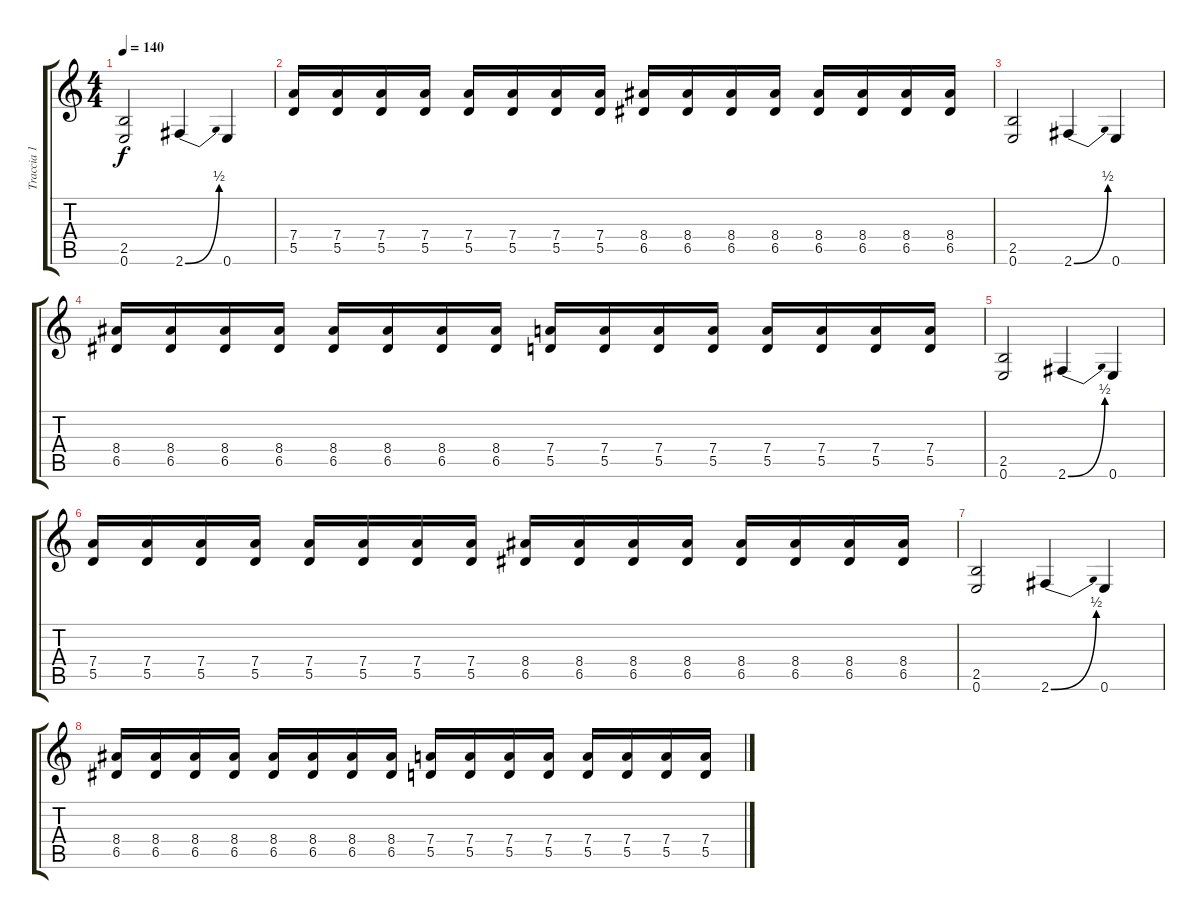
\track ("Traccia 1" "Traccia 1") {instrument distortionguitar}
\staff {score tabs}
\tuning (E4 B3 G3 D3 A2 E2) {hide}
\ts (4 4)
\tempo 140
\clef g2
\ks c
(2.5 0.6).2{dy f} 2.6{be (bend 0 0 60 2)}.4 0.6.4 |
(7.4 5.5).16 (7.4 5.5).16 (7.4 5.5).16 (7.4 5.5).16 (7.4 5.5).16 (7.4 5.5).16 (7.4 5.5).16 (7.4 5.5).16 (8.4 6.5).16 (8.4 6.5).16 (8.4 6.5).16 (8.4 6.5).16 (8.4 6.5).16 (8.4 6.5).16 (8.4 6.5).16 (8.4 6.5).16 |
(2.5 0.6).2 2.6{be (bend 0 0 60 2)}.4 0.6.4 |
(8.4 6.5).16 (8.4 6.5).16 (8.4 6.5).16 (8.4 6.5).16 (8.4 6.5).16 (8.4 6.5).16 (8.4 6.5).16 (8.4 6.5).16 (7.4 5.5).16 (7.4 5.5).16 (7.4 5.5).16 (7.4 5.5).16 (7.4 5.5).16 (7.4 5.5).16 (7.4 5.5).16 (7.4 5.5).16 |
(2.5 0.6).2 2.6{be (bend 0 0 60 2)}.4 0.6.4 |
(7.4 5.5).16 (7.4 5.5).16 (7.4 5.5).16 (7.4 5.5).16 (7.4 5.5).16 (7.4 5.5).16 (7.4 5.5).16 (7.4 5.5).16 (8.4 6.5).16 (8.4 6.5).16 (8.4 6.5).16 (8.4 6.5).16 (8.4 6.5).16 (8.4 6.5).16 (8.4 6.5).16 (8.4 6.5).16 |
(2.5 0.6).2 2.6{be (bend 0 0 60 2)}.4 0.6.4 |
(8.4 6.5).16 (8.4 6.5).16 (8.4 6.5).16 (8.4 6.5).16 (8.4 6.5).16 (8.4 6.5).16 (8.4 6.5).16 (8.4 6.5).16 (7.4 5.5).16 (7.4 5.5).16 (7.4 5.5).16 (7.4 5.5).16 (7.4 5.5).16 (7.4 5.5).16 (7.4 5.5).16 (7.4 5.5).16
